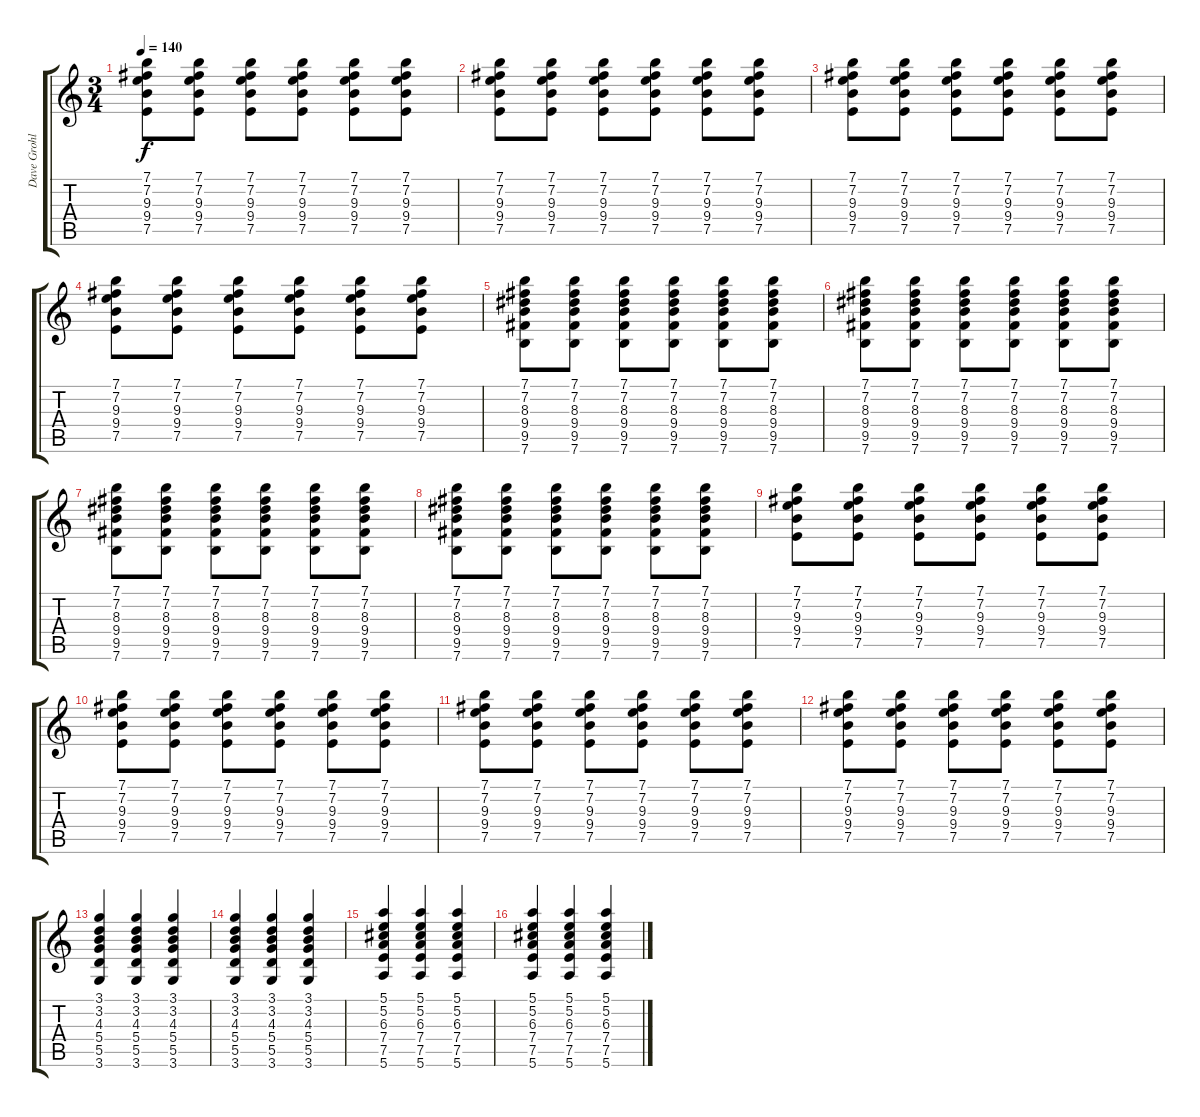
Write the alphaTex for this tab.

\track ("Dave Grohl" "Dave Grohl") {instrument acousticguitarnylon}
\staff {score tabs}
\tuning (E4 B3 G3 D3 A2 E2) {hide}
\ts (3 4)
\tempo 140
\clef g2
\ks c
(7.1 7.2 9.3 9.4 7.5).8{dy f} (7.1 7.2 9.3 9.4 7.5).8 (7.1 7.2 9.3 9.4 7.5).8 (7.1 7.2 9.3 9.4 7.5).8 (7.1 7.2 9.3 9.4 7.5).8 (7.1 7.2 9.3 9.4 7.5).8 |
(7.1 7.2 9.3 9.4 7.5).8 (7.1 7.2 9.3 9.4 7.5).8 (7.1 7.2 9.3 9.4 7.5).8 (7.1 7.2 9.3 9.4 7.5).8 (7.1 7.2 9.3 9.4 7.5).8 (7.1 7.2 9.3 9.4 7.5).8 |
(7.1 7.2 9.3 9.4 7.5).8 (7.1 7.2 9.3 9.4 7.5).8 (7.1 7.2 9.3 9.4 7.5).8 (7.1 7.2 9.3 9.4 7.5).8 (7.1 7.2 9.3 9.4 7.5).8 (7.1 7.2 9.3 9.4 7.5).8 |
(7.1 7.2 9.3 9.4 7.5).8 (7.1 7.2 9.3 9.4 7.5).8 (7.1 7.2 9.3 9.4 7.5).8 (7.1 7.2 9.3 9.4 7.5).8 (7.1 7.2 9.3 9.4 7.5).8 (7.1 7.2 9.3 9.4 7.5).8 |
(7.1 7.2 8.3 9.4 9.5 7.6).8 (7.1 7.2 8.3 9.4 9.5 7.6).8 (7.1 7.2 8.3 9.4 9.5 7.6).8 (7.1 7.2 8.3 9.4 9.5 7.6).8 (7.1 7.2 8.3 9.4 9.5 7.6).8 (7.1 7.2 8.3 9.4 9.5 7.6).8 |
(7.1 7.2 8.3 9.4 9.5 7.6).8 (7.1 7.2 8.3 9.4 9.5 7.6).8 (7.1 7.2 8.3 9.4 9.5 7.6).8 (7.1 7.2 8.3 9.4 9.5 7.6).8 (7.1 7.2 8.3 9.4 9.5 7.6).8 (7.1 7.2 8.3 9.4 9.5 7.6).8 |
(7.1 7.2 8.3 9.4 9.5 7.6).8 (7.1 7.2 8.3 9.4 9.5 7.6).8 (7.1 7.2 8.3 9.4 9.5 7.6).8 (7.1 7.2 8.3 9.4 9.5 7.6).8 (7.1 7.2 8.3 9.4 9.5 7.6).8 (7.1 7.2 8.3 9.4 9.5 7.6).8 |
(7.1 7.2 8.3 9.4 9.5 7.6).8 (7.1 7.2 8.3 9.4 9.5 7.6).8 (7.1 7.2 8.3 9.4 9.5 7.6).8 (7.1 7.2 8.3 9.4 9.5 7.6).8 (7.1 7.2 8.3 9.4 9.5 7.6).8 (7.1 7.2 8.3 9.4 9.5 7.6).8 |
(7.1 7.2 9.3 9.4 7.5).8 (7.1 7.2 9.3 9.4 7.5).8 (7.1 7.2 9.3 9.4 7.5).8 (7.1 7.2 9.3 9.4 7.5).8 (7.1 7.2 9.3 9.4 7.5).8 (7.1 7.2 9.3 9.4 7.5).8 |
(7.1 7.2 9.3 9.4 7.5).8 (7.1 7.2 9.3 9.4 7.5).8 (7.1 7.2 9.3 9.4 7.5).8 (7.1 7.2 9.3 9.4 7.5).8 (7.1 7.2 9.3 9.4 7.5).8 (7.1 7.2 9.3 9.4 7.5).8 |
(7.1 7.2 9.3 9.4 7.5).8 (7.1 7.2 9.3 9.4 7.5).8 (7.1 7.2 9.3 9.4 7.5).8 (7.1 7.2 9.3 9.4 7.5).8 (7.1 7.2 9.3 9.4 7.5).8 (7.1 7.2 9.3 9.4 7.5).8 |
(7.1 7.2 9.3 9.4 7.5).8 (7.1 7.2 9.3 9.4 7.5).8 (7.1 7.2 9.3 9.4 7.5).8 (7.1 7.2 9.3 9.4 7.5).8 (7.1 7.2 9.3 9.4 7.5).8 (7.1 7.2 9.3 9.4 7.5).8 |
(3.1 3.2 4.3 5.4 5.5 3.6).4 (3.1 3.2 4.3 5.4 5.5 3.6).4 (3.1 3.2 4.3 5.4 5.5 3.6).4 |
(3.1 3.2 4.3 5.4 5.5 3.6).4 (3.1 3.2 4.3 5.4 5.5 3.6).4 (3.1 3.2 4.3 5.4 5.5 3.6).4 |
(5.1 5.2 6.3 7.4 7.5 5.6).4 (5.1 5.2 6.3 7.4 7.5 5.6).4 (5.1 5.2 6.3 7.4 7.5 5.6).4 |
(5.1 5.2 6.3 7.4 7.5 5.6).4 (5.1 5.2 6.3 7.4 7.5 5.6).4 (5.1 5.2 6.3 7.4 7.5 5.6).4
